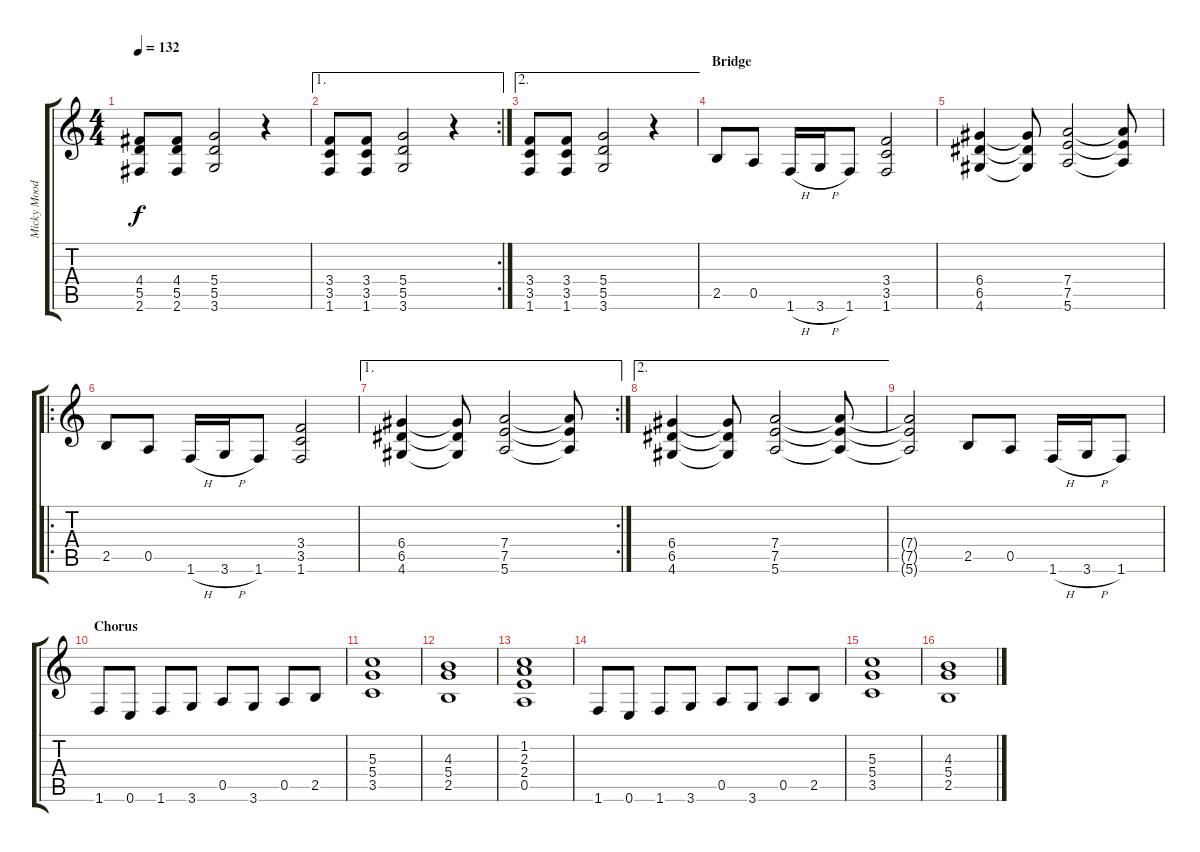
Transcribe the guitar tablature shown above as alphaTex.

\track ("Micky Moody" "Micky Mood") {instrument overdrivenguitar}
\staff {score tabs}
\tuning (E4 B3 G3 D3 A2 E2) {hide}
\ts (4 4)
\tempo 132
\clef g2
\ks c
(4.4 5.5 2.6).8{dy f} (4.4 5.5 2.6).8 (5.4 5.5 3.6).2 r.4 |
\ae 1
\rc 2
(3.4 3.5 1.6).8 (3.4 3.5 1.6).8 (5.4 5.5 3.6).2 r.4 |
\ae 2
(3.4 3.5 1.6).8 (3.4 3.5 1.6).8 (5.4 5.5 3.6).2 r.4 |
\section ("" "Bridge")
2.5.8 0.5.8 1.6{h}.16 3.6{h}.16 1.6.8 (3.4 3.5 1.6).2 |
(6.4 6.5 4.6).4 (6.4{t} 6.5{t} 4.6{t}).8 (7.4 7.5 5.6).2 (7.4{t} 7.5{t} 5.6{t}).8 |
\ro
2.5.8 0.5.8 1.6{h}.16 3.6{h}.16 1.6.8 (3.4 3.5 1.6).2 |
\ae 1
\rc 2
(6.4 6.5 4.6).4 (6.4{t} 6.5{t} 4.6{t}).8 (7.4 7.5 5.6).2 (7.4{t} 7.5{t} 5.6{t}).8 |
\ae 2
(6.4 6.5 4.6).4 (6.4{t} 6.5{t} 4.6{t}).8 (7.4 7.5 5.6).2 (7.4{t} 7.5{t} 5.6{t}).8 |
(7.4{t} 7.5{t} 5.6{t}).2 2.5.8 0.5.8 1.6{h}.16 3.6{h}.16 1.6.8 |
\section ("" "Chorus")
1.6.8 0.6.8 1.6.8 3.6.8 0.5.8 3.6.8 0.5.8 2.5.8 |
(5.3 5.4 3.5).1 |
(4.3 5.4 2.5).1 |
(1.2 2.3 2.4 0.5).1 |
1.6.8 0.6.8 1.6.8 3.6.8 0.5.8 3.6.8 0.5.8 2.5.8 |
(5.3 5.4 3.5).1 |
(4.3 5.4 2.5).1
